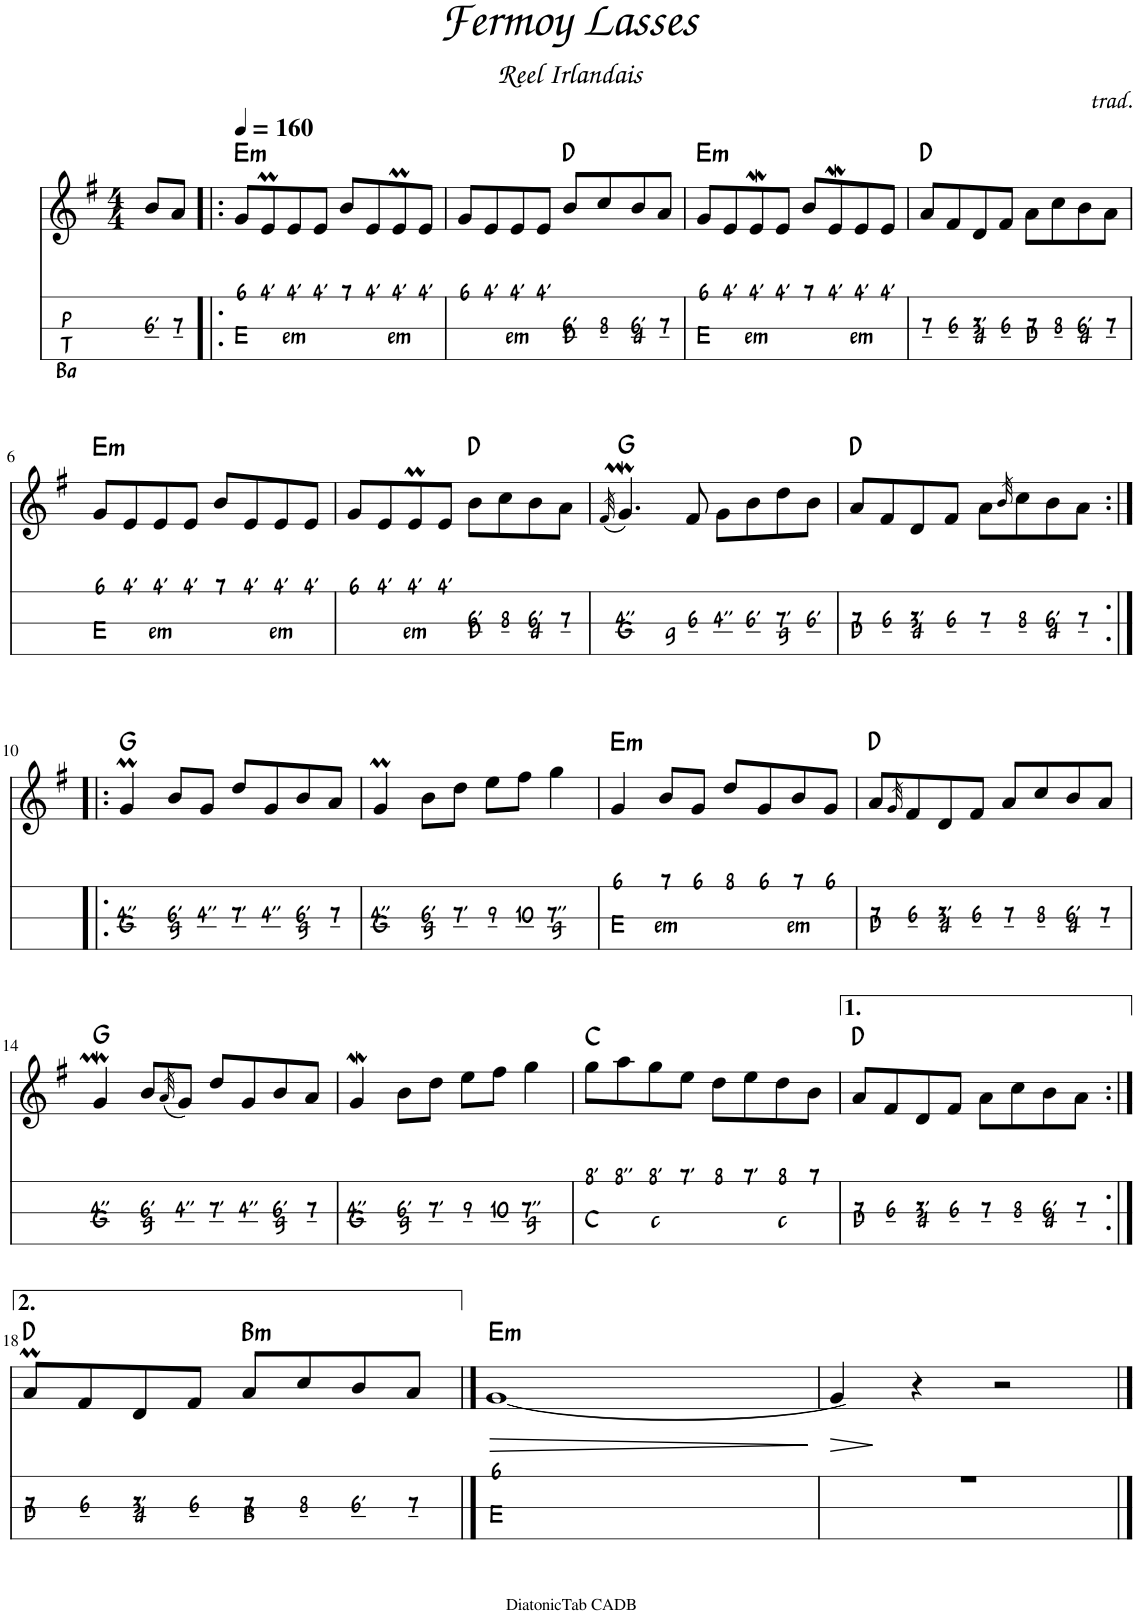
**kern	**text	**text	**text	**text	**kern	**text	**text	**dynam	**harte
*part2	*part2	*part2	*part2	*part2	*part1	*part1	*part1	*part1	*part1
*staff2	*staff2	*staff2	*staff2	*staff2	*staff1	*staff1	*staff1	*staff1	*
*I"P T Ba	*	*	*	*	*I"Piano	*	*	*	*
*stria3	*	*	*	*	*	*	*	*	*
*clefG2	*	*	*	*	*clefG2	*	*	*	*
*k[f#]	*	*	*	*	*k[f#]	*	*	*	*
*M4/4	*	*	*	*	*M4/4	*	*	*	*
=1	=1	=1	=1	=1	=1	=1	=1	=1	=1
!	!	!	!	!	!	!	!LO:LY:b	!	!
4ryy	.	.	.	.	8b/L	.	6'	.	.
!	!	!	!	!	!	!	!LO:LY:b	!	!
.	.	.	.	.	8a/J	.	7	.	.
=2!|:	=2!|:	=2!|:	=2!|:	=2!|:	=2!|:	=2!|:	=2!|:	=2!|:	=2!|:
*	*	*	*	*	*MM160	*	*	*	*
!	!	!	!	!LO:LY:b	!	!LO:LY:b	!	!	!LO:H:kt=m
4ryy	.	.	.	E	8g^/L	6	.	.	E:min
!	!	!	!	!	!	!LO:LY:b	!	!	!
.	.	.	.	.	8eM/	4'	.	.	.
!	!	!	!	!LO:LY:b	!	!LO:LY:b	!	!	!
4ryy	.	.	.	em	8e^/	4'	.	.	.
!	!	!	!	!	!	!LO:LY:b	!	!	!
.	.	.	.	.	8e/J	4'	.	.	.
!	!	!	!	!	!	!LO:LY:b	!	!	!
4ryy	.	.	.	.	8b/L	7	.	.	.
!	!	!	!	!	!	!LO:LY:b	!	!	!
.	.	.	.	.	8e/	4'	.	.	.
!	!	!	!	!LO:LY:b	!	!LO:LY:b	!	!	!
4ryy	.	.	.	em	8eM/	4'	.	.	.
!	!	!	!	!	!	!LO:LY:b	!	!	!
.	.	.	.	.	8e/J	4'	.	.	.
=3	=3	=3	=3	=3	=3	=3	=3	=3	=3
!	!	!	!	!	!	!LO:LY:b	!	!	!
4ryy	.	.	.	.	8g/L	6	.	.	.
!	!	!	!	!	!	!LO:LY:b	!	!	!
.	.	.	.	.	8e/	4'	.	.	.
!	!	!	!	!LO:LY:b	!	!LO:LY:b	!	!	!
4ryy	.	.	.	em	8e^/	4'	.	.	.
!	!	!	!	!	!	!LO:LY:b	!	!	!
.	.	.	.	.	8e/J	4'	.	.	.
!	!	!	!	!LO:LY:b	!	!	!LO:LY:b	!	!
4ryy	.	.	.	D	8b/L	.	6'	.	D:maj
!	!	!	!	!	!	!	!LO:LY:b	!	!
.	.	.	.	.	8cc/	.	8	.	.
!	!	!	!	!LO:LY:b	!	!	!LO:LY:b	!	!
4ryy	.	.	.	d	8b^/	.	6'	.	.
!	!	!	!	!	!	!	!LO:LY:b	!	!
.	.	.	.	.	8a/J	.	7	.	.
=4	=4	=4	=4	=4	=4	=4	=4	=4	=4
!	!	!	!	!LO:LY:b	!	!LO:LY:b	!	!	!LO:H:kt=m
4ryy	.	.	.	E	8g/L	6	.	.	E:min
!	!	!	!	!	!	!LO:LY:b	!	!	!
.	.	.	.	.	8e/	4'	.	.	.
!	!	!	!	!LO:LY:b	!	!LO:LY:b	!	!	!
4ryy	.	.	.	em	8eW^/	4'	.	.	.
!	!	!	!	!	!	!LO:LY:b	!	!	!
.	.	.	.	.	8e/J	4'	.	.	.
!	!	!	!	!	!	!LO:LY:b	!	!	!
4ryy	.	.	.	.	8b/L	7	.	.	.
!	!	!	!	!	!	!LO:LY:b	!	!	!
.	.	.	.	.	8eW/	4'	.	.	.
!	!	!	!	!LO:LY:b	!	!LO:LY:b	!	!	!
4ryy	.	.	.	em	8e^/	4'	.	.	.
!	!	!	!	!	!	!LO:LY:b	!	!	!
.	.	.	.	.	8e/J	4'	.	.	.
=5	=5	=5	=5	=5	=5	=5	=5	=5	=5
!	!	!	!	!	!	!	!LO:LY:b	!	!
4ryy	.	.	.	.	8a/L	.	7	.	D:maj
!	!	!	!	!	!	!	!LO:LY:b	!	!
.	.	.	.	.	8f#/	.	6	.	.
!	!	!	!	!LO:LY:b	!	!	!LO:LY:b	!	!
4ryy	.	.	.	d	8d^/	.	3'	.	.
!	!	!	!	!	!	!	!LO:LY:b	!	!
.	.	.	.	.	8f#/J	.	6	.	.
!	!	!	!	!LO:LY:b	!	!	!LO:LY:b	!	!
4ryy	.	.	.	D	8a\L	.	7	.	.
!	!	!	!	!	!	!	!LO:LY:b	!	!
.	.	.	.	.	8cc\	.	8	.	.
!	!	!	!	!LO:LY:b	!	!	!LO:LY:b	!	!
4ryy	.	.	.	d	8b^\	.	6'	.	.
!	!	!	!	!	!	!	!LO:LY:b	!	!
.	.	.	.	.	8a\J	.	7	.	.
!!LO:LB:g=z
=6	=6	=6	=6	=6	=6	=6	=6	=6	=6
!	!	!	!	!LO:LY:b	!	!LO:LY:b	!	!	!LO:H:kt=m
4ryy	.	.	.	E	8g/L	6	.	.	E:min
!	!	!	!	!	!	!LO:LY:b	!	!	!
.	.	.	.	.	8e/	4'	.	.	.
!	!	!	!	!LO:LY:b	!	!LO:LY:b	!	!	!
4ryy	.	.	.	em	8e'^/	4'	.	.	.
!	!	!	!	!	!	!LO:LY:b	!	!	!
.	.	.	.	.	8e/J	4'	.	.	.
!	!	!	!	!	!	!LO:LY:b	!	!	!
4ryy	.	.	.	.	8b/L	7	.	.	.
!	!	!	!	!	!	!LO:LY:b	!	!	!
.	.	.	.	.	8e'^/	4'	.	.	.
!	!	!	!	!LO:LY:b	!	!LO:LY:b	!	!	!
4ryy	.	.	.	em	8e^/	4'	.	.	.
!	!	!	!	!	!	!LO:LY:b	!	!	!
.	.	.	.	.	8e/J	4'	.	.	.
=7	=7	=7	=7	=7	=7	=7	=7	=7	=7
!	!	!	!	!	!	!LO:LY:b	!	!	!
4ryy	.	.	.	.	8g/L	6	.	.	.
!	!	!	!	!	!	!LO:LY:b	!	!	!
.	.	.	.	.	8e/	4'	.	.	.
!	!	!	!	!LO:LY:b	!	!LO:LY:b	!	!	!
4ryy	.	.	.	em	8eM^/	4'	.	.	.
!	!	!	!	!	!	!LO:LY:b	!	!	!
.	.	.	.	.	8e/J	4'	.	.	.
!	!	!	!	!LO:LY:b	!	!	!LO:LY:b	!	!
4ryy	.	.	.	D	8b\L	.	6'	.	D:maj
!	!	!	!	!	!	!	!LO:LY:b	!	!
.	.	.	.	.	8cc\	.	8	.	.
!	!	!	!	!LO:LY:b	!	!	!LO:LY:b	!	!
4ryy	.	.	.	d	8b^\	.	6'	.	.
!	!	!	!	!	!	!	!LO:LY:b	!	!
.	.	.	.	.	8a\J	.	7	.	.
=8	=8	=8	=8	=8	=8	=8	=8	=8	=8
.	.	.	.	.	(32qf#/	.	.	.	.
!	!	!	!	!LO:LY:b	!	!	!LO:LY:b	!	!
4ryy	.	.	.	G	4.gw/)	.	4''	.	G:maj
!	!	!	!	!LO:LY:b	!	!	!	!	!
4ryy	.	.	.	g	.	.	.	.	.
!	!	!	!	!	!	!	!LO:LY:b	!	!
.	.	.	.	.	8f#/	.	6	.	.
!	!	!	!	!	!	!	!LO:LY:b	!	!
4ryy	.	.	.	.	8g\L	.	4''	.	.
!	!	!	!	!	!	!	!LO:LY:b	!	!
.	.	.	.	.	8b\	.	6'	.	.
!	!	!	!	!LO:LY:b	!	!	!LO:LY:b	!	!
4ryy	.	.	.	g	8dd^\	.	7'	.	.
!	!	!	!	!	!	!	!LO:LY:b	!	!
.	.	.	.	.	8b\J	.	6'	.	.
=9	=9	=9	=9	=9	=9	=9	=9	=9	=9
!	!	!	!	!LO:LY:b	!	!	!LO:LY:b	!	!
4ryy	.	.	.	D	8a/L	.	7	.	D:maj
!	!	!	!	!	!	!	!LO:LY:b	!	!
.	.	.	.	.	8f#/	.	6	.	.
!	!	!	!	!LO:LY:b	!	!	!LO:LY:b	!	!
4ryy	.	.	.	d	8d^/	.	3'	.	.
!	!	!	!	!	!	!	!LO:LY:b	!	!
.	.	.	.	.	8f#/J	.	6	.	.
!	!	!	!	!	!	!	!LO:LY:b	!	!
4ryy	.	.	.	.	8a\L	.	7	.	.
.	.	.	.	.	32qb/	.	.	.	.
!	!	!	!	!	!	!	!LO:LY:b	!	!
.	.	.	.	.	8cc^\	.	8	.	.
!	!	!	!	!LO:LY:b	!	!	!LO:LY:b	!	!
4ryy	.	.	.	d	8b\	.	6'	.	.
!	!	!	!	!	!	!	!LO:LY:b	!	!
.	.	.	.	.	8a\J	.	7	.	.
!!LO:LB:g=z
=10:|!|:	=10:|!|:	=10:|!|:	=10:|!|:	=10:|!|:	=10:|!|:	=10:|!|:	=10:|!|:	=10:|!|:	=10:|!|:
!	!	!	!	!LO:LY:b	!	!	!LO:LY:b	!	!
4ryy	.	.	.	G	4gM^/	.	4''	.	G:maj
!	!	!	!	!LO:LY:b	!	!	!LO:LY:b	!	!
4ryy	.	.	.	g	8b^/L	.	6'	.	.
!	!	!	!	!	!	!	!LO:LY:b	!	!
.	.	.	.	.	8g/J	.	4''	.	.
!	!	!	!	!	!	!	!LO:LY:b	!	!
4ryy	.	.	.	.	8dd/L	.	7'	.	.
!	!	!	!	!	!	!	!LO:LY:b	!	!
.	.	.	.	.	8g/	.	4''	.	.
!	!	!	!	!LO:LY:b	!	!	!LO:LY:b	!	!
4ryy	.	.	.	g	8b'^/	.	6'	.	.
!	!	!	!	!	!	!	!LO:LY:b	!	!
.	.	.	.	.	8a/J	.	7	.	.
=11	=11	=11	=11	=11	=11	=11	=11	=11	=11
!	!	!	!	!LO:LY:b	!	!	!LO:LY:b	!	!
4ryy	.	.	.	G	4gM/	.	4''	.	.
!	!	!	!	!LO:LY:b	!	!	!LO:LY:b	!	!
4ryy	.	.	.	g	8b^\L	.	6'	.	.
!	!	!	!	!	!	!	!LO:LY:b	!	!
.	.	.	.	.	8dd\J	.	7'	.	.
!	!	!	!	!	!	!	!LO:LY:b	!	!
4ryy	.	.	.	.	8ee\L	.	9	.	.
!	!	!	!	!	!	!	!LO:LY:b	!	!
.	.	.	.	.	8ff#\J	.	10	.	.
!	!	!	!	!LO:LY:b	!	!	!LO:LY:b	!	!
4ryy	.	.	.	g	4gg^\	.	7''	.	.
=12	=12	=12	=12	=12	=12	=12	=12	=12	=12
!	!	!	!	!LO:LY:b	!	!LO:LY:b	!	!	!LO:H:kt=m
4ryy	.	.	.	E	4g/	6	.	.	E:min
!	!	!	!	!LO:LY:b	!	!LO:LY:b	!	!	!
4ryy	.	.	.	em	8b^/L	7	.	.	.
!	!	!	!	!	!	!LO:LY:b	!	!	!
.	.	.	.	.	8g/J	6	.	.	.
!	!	!	!	!	!	!LO:LY:b	!	!	!
4ryy	.	.	.	.	8dd/L	8	.	.	.
!	!	!	!	!	!	!LO:LY:b	!	!	!
.	.	.	.	.	8g/	6	.	.	.
!	!	!	!	!LO:LY:b	!	!LO:LY:b	!	!	!
4ryy	.	.	.	em	8b^/	7	.	.	.
!	!	!	!	!	!	!LO:LY:b	!	!	!
.	.	.	.	.	8g/J	6	.	.	.
=13	=13	=13	=13	=13	=13	=13	=13	=13	=13
!	!	!	!	!LO:LY:b	!	!	!LO:LY:b	!	!
4ryy	.	.	.	D	8a/L	.	7	.	D:maj
.	.	.	.	.	32qg/	.	.	.	.
!	!	!	!	!	!	!	!LO:LY:b	!	!
.	.	.	.	.	8f#/	.	6	.	.
!	!	!	!	!LO:LY:b	!	!	!LO:LY:b	!	!
4ryy	.	.	.	d	8d^/	.	3'	.	.
!	!	!	!	!	!	!	!LO:LY:b	!	!
.	.	.	.	.	8f#/J	.	6	.	.
!	!	!	!	!	!	!	!LO:LY:b	!	!
4ryy	.	.	.	.	8a/L	.	7	.	.
!	!	!	!	!	!	!	!LO:LY:b	!	!
.	.	.	.	.	8cc/	.	8	.	.
!	!	!	!	!LO:LY:b	!	!	!LO:LY:b	!	!
4ryy	.	.	.	d	8b^/	.	6'	.	.
!	!	!	!	!	!	!	!LO:LY:b	!	!
.	.	.	.	.	8a/J	.	7	.	.
!!LO:LB:g=z
=14	=14	=14	=14	=14	=14	=14	=14	=14	=14
!	!	!	!	!LO:LY:b	!	!	!LO:LY:b	!	!
4ryy	.	.	.	G	4gw/	.	4''	.	G:maj
!	!	!	!	!LO:LY:b	!	!	!LO:LY:b	!	!
4ryy	.	.	.	g	8b'^/L	.	6'	.	.
.	.	.	.	.	(32qa/	.	.	.	.
!	!	!	!	!	!	!	!LO:LY:b	!	!
.	.	.	.	.	8g/J)	.	4''	.	.
!	!	!	!	!	!	!	!LO:LY:b	!	!
4ryy	.	.	.	.	8dd/L	.	7'	.	.
!	!	!	!	!	!	!	!LO:LY:b	!	!
.	.	.	.	.	8g/	.	4''	.	.
!	!	!	!	!LO:LY:b	!	!	!LO:LY:b	!	!
4ryy	.	.	.	g	8b^/	.	6'	.	.
!	!	!	!	!	!	!	!LO:LY:b	!	!
.	.	.	.	.	8a/J	.	7	.	.
=15	=15	=15	=15	=15	=15	=15	=15	=15	=15
!	!	!	!	!LO:LY:b	!	!	!LO:LY:b	!	!
4ryy	.	.	.	G	4gw/	.	4''	.	.
!	!	!	!	!LO:LY:b	!	!	!LO:LY:b	!	!
4ryy	.	.	.	g	8b\L	.	6'	.	.
!	!	!	!	!	!	!	!LO:LY:b	!	!
.	.	.	.	.	8dd\J	.	7'	.	.
!	!	!	!	!	!	!	!LO:LY:b	!	!
4ryy	.	.	.	.	8ee\L	.	9	.	.
!	!	!	!	!	!	!	!LO:LY:b	!	!
.	.	.	.	.	8ff#\J	.	10	.	.
!	!	!	!	!LO:LY:b	!	!	!LO:LY:b	!	!
4ryy	.	.	.	g	4gg'^\	.	7''	.	.
=16	=16	=16	=16	=16	=16	=16	=16	=16	=16
!	!	!	!	!LO:LY:b	!	!LO:LY:b	!	!	!
4ryy	.	.	.	C	8gg'\L	8'	.	.	C:maj
!	!	!	!	!	!	!LO:LY:b	!	!	!
.	.	.	.	.	8aa\	8''	.	.	.
!	!	!	!	!LO:LY:b	!	!LO:LY:b	!	!	!
4ryy	.	.	.	c	8gg^\	8'	.	.	.
!	!	!	!	!	!	!LO:LY:b	!	!	!
.	.	.	.	.	8ee\J	7'	.	.	.
!	!	!	!	!	!	!LO:LY:b	!	!	!
4ryy	.	.	.	.	8dd\L	8	.	.	.
!	!	!	!	!	!	!LO:LY:b	!	!	!
.	.	.	.	.	8ee\	7'	.	.	.
!	!	!	!	!LO:LY:b	!	!LO:LY:b	!	!	!
4ryy	.	.	.	c	8dd^\	8	.	.	.
!	!	!	!	!	!	!LO:LY:b	!	!	!
.	.	.	.	.	8b\J	7	.	.	.
=17	=17	=17	=17	=17	=17	=17	=17	=17	=17
!	!	!	!	!LO:LY:b	!	!	!LO:LY:b	!	!
4ryy	.	.	.	D	8a/L	.	7	.	D:maj
!	!	!	!	!	!	!	!LO:LY:b	!	!
.	.	.	.	.	8f#/	.	6	.	.
!	!	!	!	!LO:LY:b	!	!	!LO:LY:b	!	!
4ryy	.	.	.	d	8d'^/	.	3'	.	.
!	!	!	!	!	!	!	!LO:LY:b	!	!
.	.	.	.	.	8f#/J	.	6	.	.
!	!	!	!	!	!	!	!LO:LY:b	!	!
4ryy	.	.	.	.	8a\L	.	7	.	.
!	!	!	!	!	!	!	!LO:LY:b	!	!
.	.	.	.	.	8cc\	.	8	.	.
!	!	!	!	!LO:LY:b	!	!	!LO:LY:b	!	!
4ryy	.	.	.	d	8b^\	.	6'	.	.
!	!	!	!	!	!	!	!LO:LY:b	!	!
.	.	.	.	.	8a\J	.	7	.	.
!!LO:LB:g=z
=18:|!	=18:|!	=18:|!	=18:|!	=18:|!	=18:|!	=18:|!	=18:|!	=18:|!	=18:|!
*k[f#]	*	*	*	*	*k[f#]	*	*	*	*
!	!	!	!	!LO:LY:b	!	!	!LO:LY:b	!	!
4ryy	.	.	.	D	8aM/L	.	7	.	D:maj
!	!	!	!	!	!	!	!LO:LY:b	!	!
.	.	.	.	.	8f#/	.	6	.	.
!	!	!	!	!LO:LY:b	!	!	!LO:LY:b	!	!
4ryy	.	.	.	d	8d^/	.	3'	.	.
!	!	!	!	!	!	!	!LO:LY:b	!	!
.	.	.	.	.	8f#/J	.	6	.	.
!	!	!	!	!LO:LY:b	!	!	!LO:LY:b	!	!LO:H:kt=m
4ryy	.	.	.	B	8a/L	.	7	.	B:min
!	!	!	!	!	!	!	!LO:LY:b	!	!
.	.	.	.	.	8cc/	.	8	.	.
!	!	!	!	!	!	!	!LO:LY:b	!	!
4ryy	.	.	.	.	8b^/	.	6'	.	.
!	!	!	!	!	!	!	!LO:LY:b	!	!
.	.	.	.	.	8a/J	.	7	.	.
==19	==19	==19	==19	==19	==19	==19	==19	==19	==19
!	!	!	!	!LO:LY:b	!	!LO:LY:b	!	!LO:HP:b	!LO:H:kt=m
4ryy	.	.	.	E	[1g	6	.	>	E:min
4ryy	.	.	.	.	.	.	.	.	.
4ryy	.	.	.	.	.	.	.	.	.
4ryy	.	.	.	.	.	.	.	.	.
.	.	.	.	.	.	.	.	]	.
=20	=20	=20	=20	=20	=20	=20	=20	=20	=20
!	!	!	!	!	!	!	!	!LO:HP:b	!
1r	.	.	.	.	4g/]	.	.	>	.
.	.	.	.	.	4r	.	.	.	.
.	.	.	.	.	2r	.	.	.	.
.	.	.	.	.	.	.	.	]	.
==	==	==	==	==	==	==	==	==	==
*-	*-	*-	*-	*-	*-	*-	*-	*-	*-
